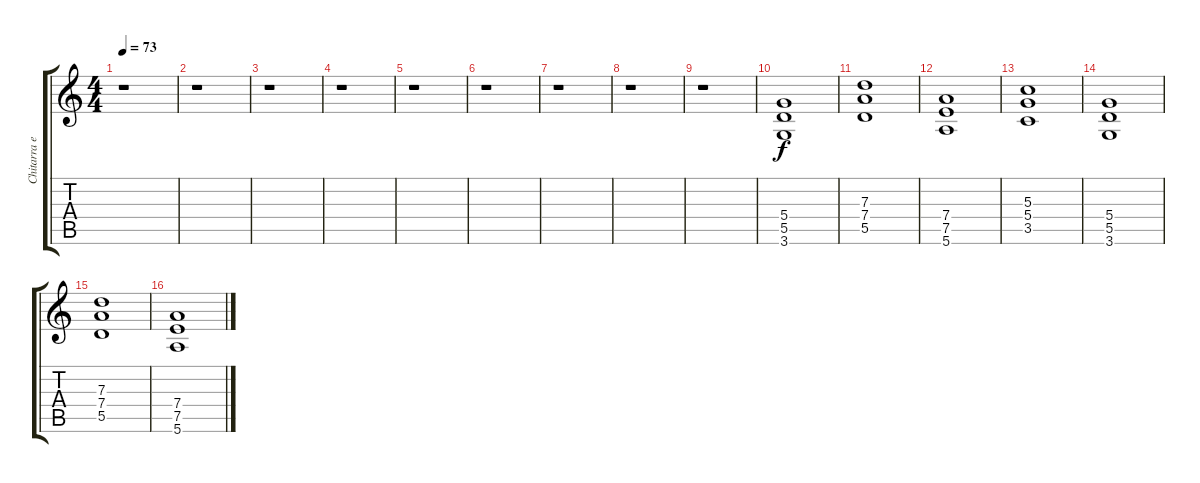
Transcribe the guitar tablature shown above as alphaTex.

\track ("Chitarra elettrica" "Chitarra e") {instrument electricguitarjazz}
\staff {score tabs}
\tuning (E4 B3 G3 D3 A2 E2) {hide}
\ts (4 4)
\tempo 73
\clef g2
\ks c
r.1{dy f} |
r.1 |
r.1 |
r.1 |
r.1 |
r.1 |
r.1 |
r.1 |
r.1 |
(5.4 5.5 3.6).1 |
(7.3 7.4 5.5).1 |
(7.4 7.5 5.6).1 |
(5.3 5.4 3.5).1 |
(5.4 5.5 3.6).1 |
(7.3 7.4 5.5).1 |
(7.4 7.5 5.6).1
